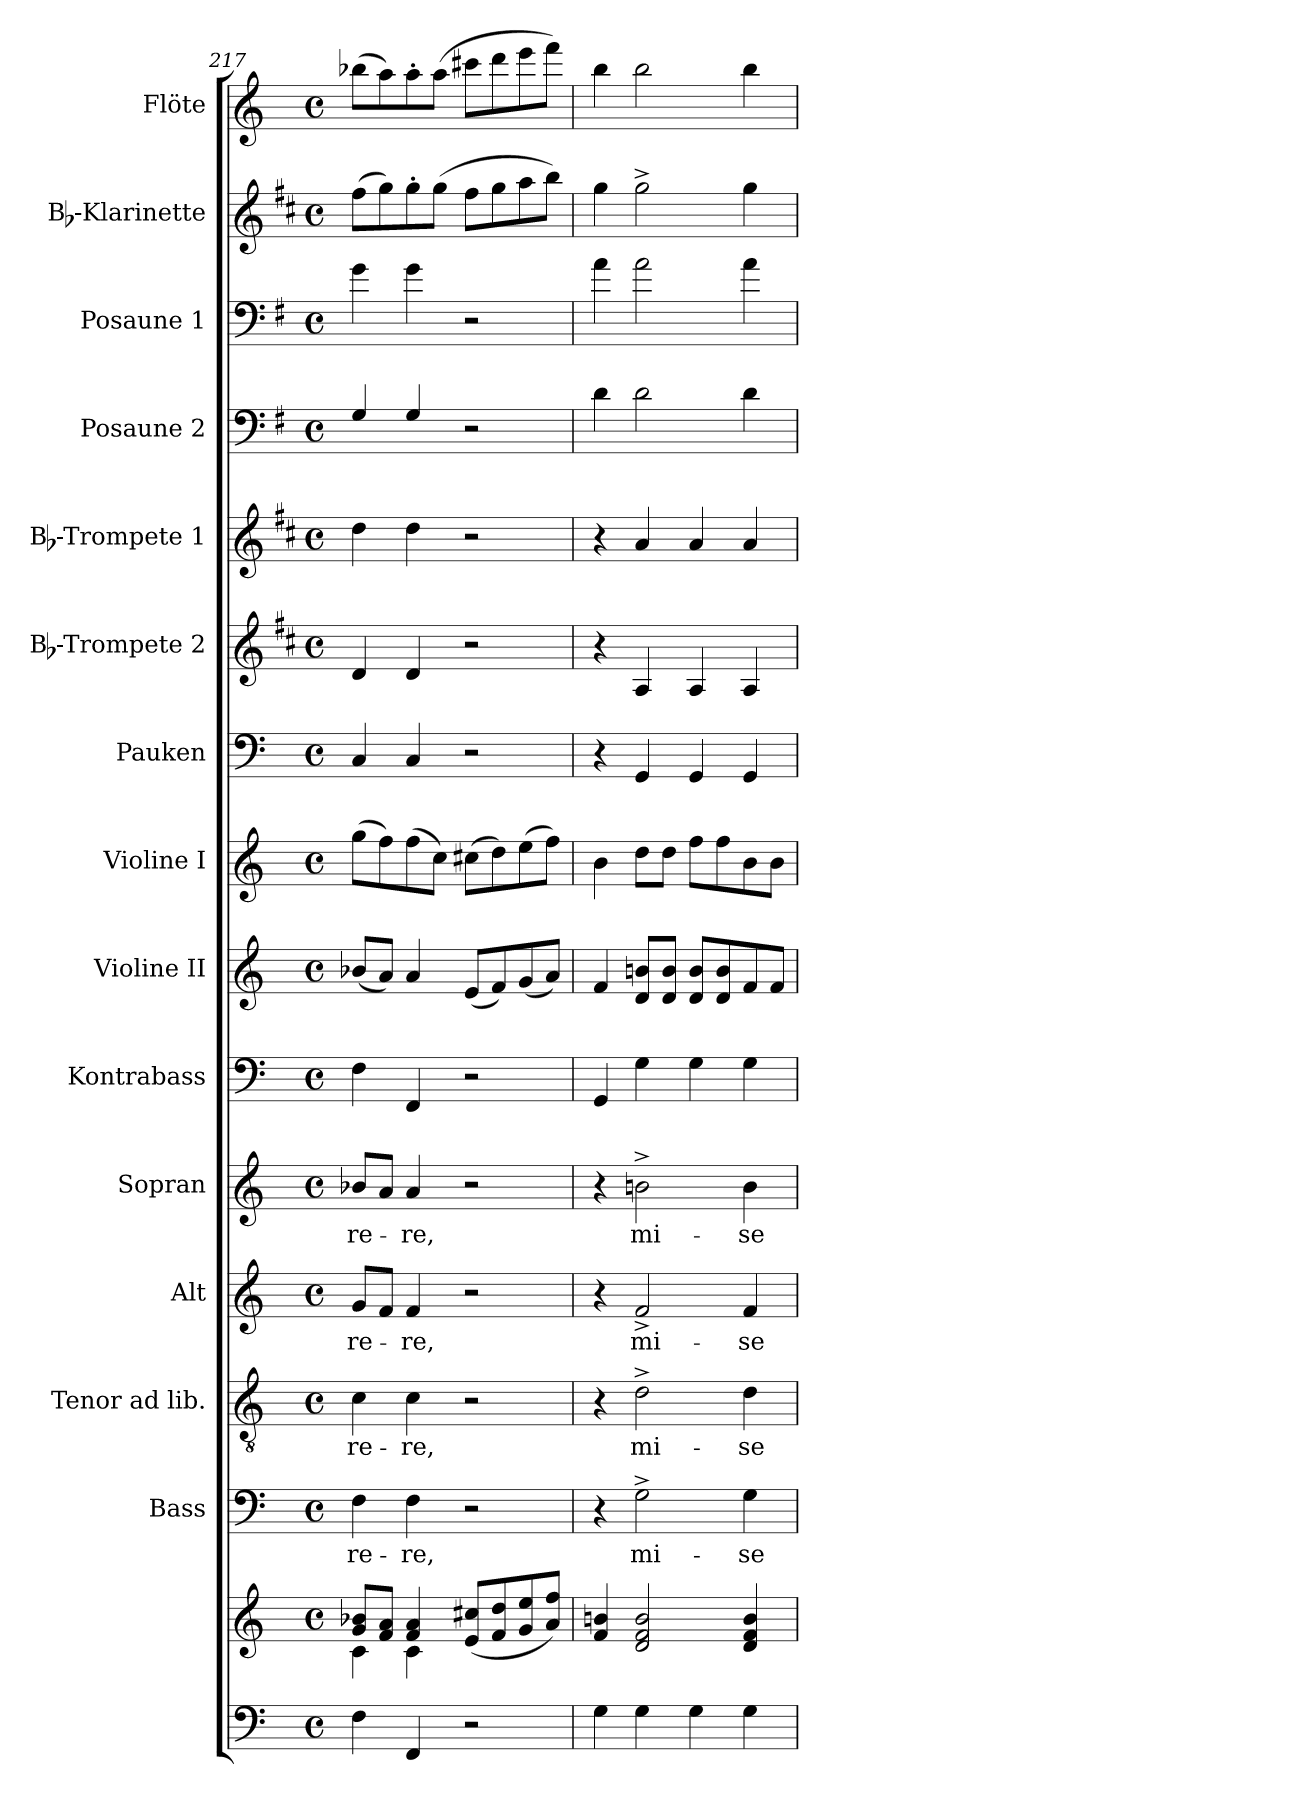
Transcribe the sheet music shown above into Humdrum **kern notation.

**kern	**kern	**kern	**text	**kern	**text	**kern	**text	**kern	**text	**kern	**kern	**kern	**kern	**kern	**kern	**kern	**kern	**kern	**kern
*part15	*part15	*part14	*part14	*part13	*part13	*part12	*part12	*part11	*part11	*part10	*part9	*part8	*part7	*part6	*part5	*part4	*part3	*part2	*part1
*staff16	*staff15	*staff14	*staff14	*staff13	*staff13	*staff12	*staff12	*staff11	*staff11	*staff10	*staff9	*staff8	*staff7	*staff6	*staff5	*staff4	*staff3	*staff2	*staff1
*	*	*I"Bass	*	*I"Tenor ad lib.	*	*I"Alt	*	*I"Sopran	*	*I"Kontrabass	*I"Violine II	*I"Violine I	*I"Pauken	*I"Bb-Trompete 2	*I"Bb-Trompete 1	*I"Posaune 2	*I"Posaune 1	*I"Bb-Klarinette	*I"Flöte
*	*	*I'B.	*	*I'T.	*	*I'A.	*	*I'S.	*	*I'Kb.	*I'Vl. II	*I'Vl. I	*I'Pk.	*I'Bb Trp. 2	*I'Bb Trp. 1	*I'Pos. 2	*I'Pos. 1	*I'Bb Kl.	*I'Fl.
*clefF4	*clefG2	*clefF4	*	*clefGv2	*	*clefG2	*	*clefG2	*	*clefF4	*clefG2	*clefG2	*clefF4	*clefG2	*clefG2	*clefF4	*clefF4	*clefG2	*clefG2
*	*	*	*	*	*	*	*	*	*	*ITrd7c12	*	*	*	*ITrd1c2	*ITrd1c2	*ITrd4c7	*ITrd4c7	*ITrd1c2	*
*k[]	*k[]	*k[]	*	*k[]	*	*k[]	*	*k[]	*	*k[]	*k[]	*k[]	*k[]	*k[]	*k[]	*k[]	*k[]	*k[]	*k[]
*C:	*C:	*C:	*	*C:	*	*C:	*	*C:	*	*C:	*C:	*C:	*C:	*C:	*C:	*C:	*C:	*C:	*C:
*M4/4	*M4/4	*M4/4	*	*M4/4	*	*M4/4	*	*M4/4	*	*M4/4	*M4/4	*M4/4	*M4/4	*M4/4	*M4/4	*M4/4	*M4/4	*M4/4	*M4/4
*met(c)	*met(c)	*met(c)	*	*met(c)	*	*met(c)	*	*met(c)	*	*met(c)	*met(c)	*met(c)	*met(c)	*met(c)	*met(c)	*met(c)	*met(c)	*met(c)	*met(c)
=217	=217	=217	=217	=217	=217	=217	=217	=217	=217	=217	=217	=217	=217	=217	=217	=217	=217	=217	=217
*	*^	*	*	*	*	*	*	*	*	*	*	*	*	*	*	*	*	*	*
!	!	!	!	!LO:LY:b	!	!LO:LY:b	!	!LO:LY:b	!	!LO:LY:b	!	!	!	!	!	!	!	!	!	!
4F\	8g/ 8b-X/L	4c\	4F\	-re-	4c\	-re-	8g/L	-re-	8b-X/L	-re-	4FF\	(<8b-X/L	(>8gg\L	4C/	4c/	4cc\	4C/	4c\	(>8ee\L	(>8bb-X\L
.	8f/ 8a/J	.	.	.	.	.	8f/J	.	8a/J	.	.	8a/J)	8ff\)	.	.	.	.	.	8ff\)	8aa\)
!	!	!	!	!LO:LY:b	!	!LO:LY:b	!	!LO:LY:b	!	!LO:LY:b	!	!	!	!	!	!	!	!	!	!
4FF/	4f/ 4a/	4c\	4F\	-re,	4c\	-re,	4f/	-re,	4a/	-re,	4FFF/	4a/	(>8ff\	4C/	4c/	4cc\	4C/	4c\	8ff'>\	8aa'>\
.	.	.	.	.	.	.	.	.	.	.	.	.	8cc\J)	.	.	.	.	.	(>8ff\J	(>8aa\J
2r	(<8e/ 8cc#X/L	2ryy	2r	.	2r	.	2r	.	2r	.	2r	(<8e/L	(>8cc#X\L	2r	2r	2r	2r	2r	8ee\L	8ccc#X\L
.	8f/ 8dd/	.	.	.	.	.	.	.	.	.	.	8f/)	8dd\)	.	.	.	.	.	8ff\	8ddd\
.	8g/ 8ee/	.	.	.	.	.	.	.	.	.	.	(<8g/	(>8ee\	.	.	.	.	.	8gg\	8eee\
.	8a/ 8ff/J)	.	.	.	.	.	.	.	.	.	.	8a/J)	8ff\J)	.	.	.	.	.	8aa\J)	8fff\J)
*	*v	*v	*	*	*	*	*	*	*	*	*	*	*	*	*	*	*	*	*	*
=218	=218	=218	=218	=218	=218	=218	=218	=218	=218	=218	=218	=218	=218	=218	=218	=218	=218	=218	=218
4G\	4f/ 4bn/	4r	.	4r	.	4r	.	4r	.	4GGG/	4f/	4b\	4r	4r	4r	4G\	4d\	4ff\	4bb\
!	!	!	!LO:LY:b	!	!LO:LY:b	!	!LO:LY:b	!	!LO:LY:b	!	!	!	!	!	!	!	!	!	!
4G\	2d/ 2f/ 2b/	2G^>\	mi-	2d^>\	mi-	2f^>/	mi-	2bn^>\	mi-	4GG\	8d/ 8bn/L	8dd\L	4GG/	4G/	4g/	2G\	2d\	2ff^>\	2bb\
.	.	.	.	.	.	.	.	.	.	.	8d/ 8b/J	8dd\J	.	.	.	.	.	.	.
4G\	.	.	.	.	.	.	.	.	.	4GG\	8d/ 8b/L	8ff\L	4GG/	4G/	4g/	.	.	.	.
.	.	.	.	.	.	.	.	.	.	.	8d/ 8b/	8ff\	.	.	.	.	.	.	.
!	!	!	!LO:LY:b	!	!LO:LY:b	!	!LO:LY:b	!	!LO:LY:b	!	!	!	!	!	!	!	!	!	!
4G\	4d/ 4f/ 4b/	4G\	-se-	4d\	-se-	4f/	-se-	4b\	-se-	4GG\	8f/	8b\	4GG/	4G/	4g/	4G\	4d\	4ff\	4bb\
.	.	.	.	.	.	.	.	.	.	.	8f/J	8b\J	.	.	.	.	.	.	.
=	=	=	=	=	=	=	=	=	=	=	=	=	=	=	=	=	=	=	=
*-	*-	*-	*-	*-	*-	*-	*-	*-	*-	*-	*-	*-	*-	*-	*-	*-	*-	*-	*-
